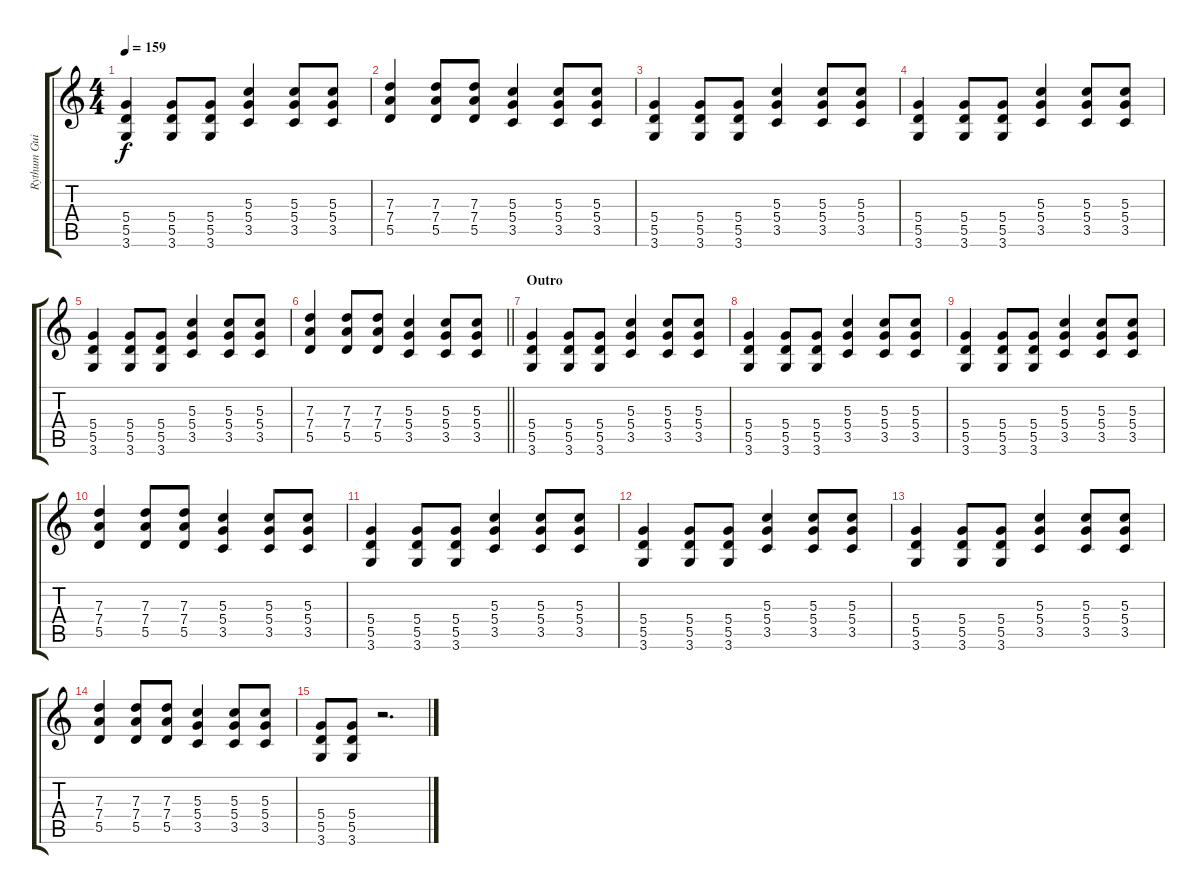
\track ("Rythum Guitar (Billie Joe Armstrong)" "Rythum Gui") {instrument distortionguitar}
\staff {score tabs}
\tuning (E4 B3 G3 D3 A2 E2) {hide}
\ts (4 4)
\tempo 159
\clef g2
\ks c
(5.4 5.5 3.6).4{dy f} (5.4 5.5 3.6).8 (5.4 5.5 3.6).8 (5.3 5.4 3.5).4 (5.3 5.4 3.5).8 (5.3 5.4 3.5).8 |
(7.3 7.4 5.5).4 (7.3 7.4 5.5).8 (7.3 7.4 5.5).8 (5.3 5.4 3.5).4 (5.3 5.4 3.5).8 (5.3 5.4 3.5).8 |
(5.4 5.5 3.6).4 (5.4 5.5 3.6).8 (5.4 5.5 3.6).8 (5.3 5.4 3.5).4 (5.3 5.4 3.5).8 (5.3 5.4 3.5).8 |
(5.4 5.5 3.6).4 (5.4 5.5 3.6).8 (5.4 5.5 3.6).8 (5.3 5.4 3.5).4 (5.3 5.4 3.5).8 (5.3 5.4 3.5).8 |
(5.4 5.5 3.6).4 (5.4 5.5 3.6).8 (5.4 5.5 3.6).8 (5.3 5.4 3.5).4 (5.3 5.4 3.5).8 (5.3 5.4 3.5).8 |
\barLineRight lightlight
(7.3 7.4 5.5).4 (7.3 7.4 5.5).8 (7.3 7.4 5.5).8 (5.3 5.4 3.5).4 (5.3 5.4 3.5).8 (5.3 5.4 3.5).8 |
\section ("" "Outro")
(5.4 5.5 3.6).4 (5.4 5.5 3.6).8 (5.4 5.5 3.6).8 (5.3 5.4 3.5).4 (5.3 5.4 3.5).8 (5.3 5.4 3.5).8 |
(5.4 5.5 3.6).4 (5.4 5.5 3.6).8 (5.4 5.5 3.6).8 (5.3 5.4 3.5).4 (5.3 5.4 3.5).8 (5.3 5.4 3.5).8 |
(5.4 5.5 3.6).4 (5.4 5.5 3.6).8 (5.4 5.5 3.6).8 (5.3 5.4 3.5).4 (5.3 5.4 3.5).8 (5.3 5.4 3.5).8 |
(7.3 7.4 5.5).4 (7.3 7.4 5.5).8 (7.3 7.4 5.5).8 (5.3 5.4 3.5).4 (5.3 5.4 3.5).8 (5.3 5.4 3.5).8 |
(5.4 5.5 3.6).4 (5.4 5.5 3.6).8 (5.4 5.5 3.6).8 (5.3 5.4 3.5).4 (5.3 5.4 3.5).8 (5.3 5.4 3.5).8 |
(5.4 5.5 3.6).4 (5.4 5.5 3.6).8 (5.4 5.5 3.6).8 (5.3 5.4 3.5).4 (5.3 5.4 3.5).8 (5.3 5.4 3.5).8 |
(5.4 5.5 3.6).4 (5.4 5.5 3.6).8 (5.4 5.5 3.6).8 (5.3 5.4 3.5).4 (5.3 5.4 3.5).8 (5.3 5.4 3.5).8 |
(7.3 7.4 5.5).4 (7.3 7.4 5.5).8 (7.3 7.4 5.5).8 (5.3 5.4 3.5).4 (5.3 5.4 3.5).8 (5.3 5.4 3.5).8 |
(5.4 5.5 3.6).8 (5.4 5.5 3.6).8 r.2{d}
